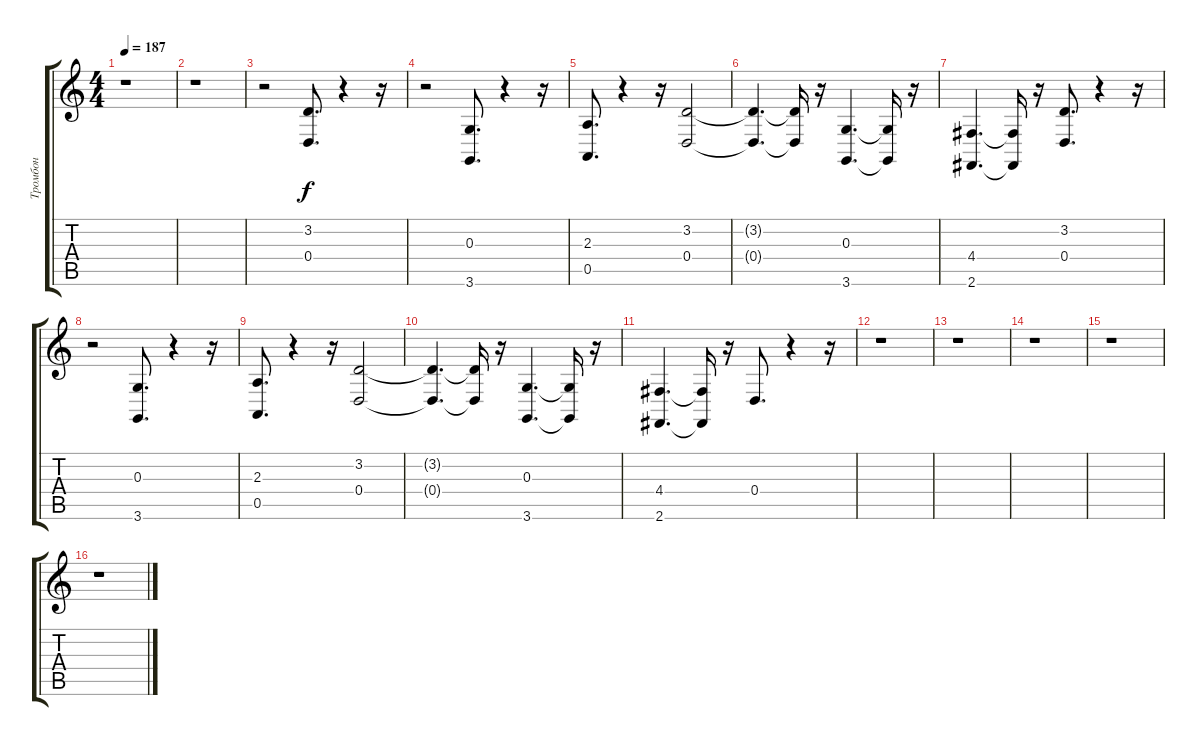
\track ("Тромбон" "Тромбон") {instrument trombone}
\staff {score tabs}
\tuning (E4 B3 G3 D3 A2 E2) {hide}
\ts (4 4)
\tempo 187
\clef g2
\ks c
r.1{dy f} |
r.1 |
r.2 (3.2 0.4).8{d} r.4 r.16 |
r.2 (0.3 3.6).8{d} r.4 r.16 |
(2.3 0.5).8{d} r.4 r.16 (3.2 0.4).2 |
(3.2{t} 0.4{t}).4{d} (3.2{t} 0.4{t}).16 r.16 (0.3 3.6).4{d} (0.3{t} 3.6{t}).16 r.16 |
(4.4 2.6).4{d} (4.4{t} 2.6{t}).16 r.16 (3.2 0.4).8{d} r.4 r.16 |
r.2 (0.3 3.6).8{d} r.4 r.16 |
(2.3 0.5).8{d} r.4 r.16 (3.2 0.4).2 |
(3.2{t} 0.4{t}).4{d} (3.2{t} 0.4{t}).16 r.16 (0.3 3.6).4{d} (0.3{t} 3.6{t}).16 r.16 |
(4.4 2.6).4{d} (4.4{t} 2.6{t}).16 r.16 0.4.8{d} r.4 r.16 |
r.1 |
r.1 |
r.1 |
r.1 |
r.1
